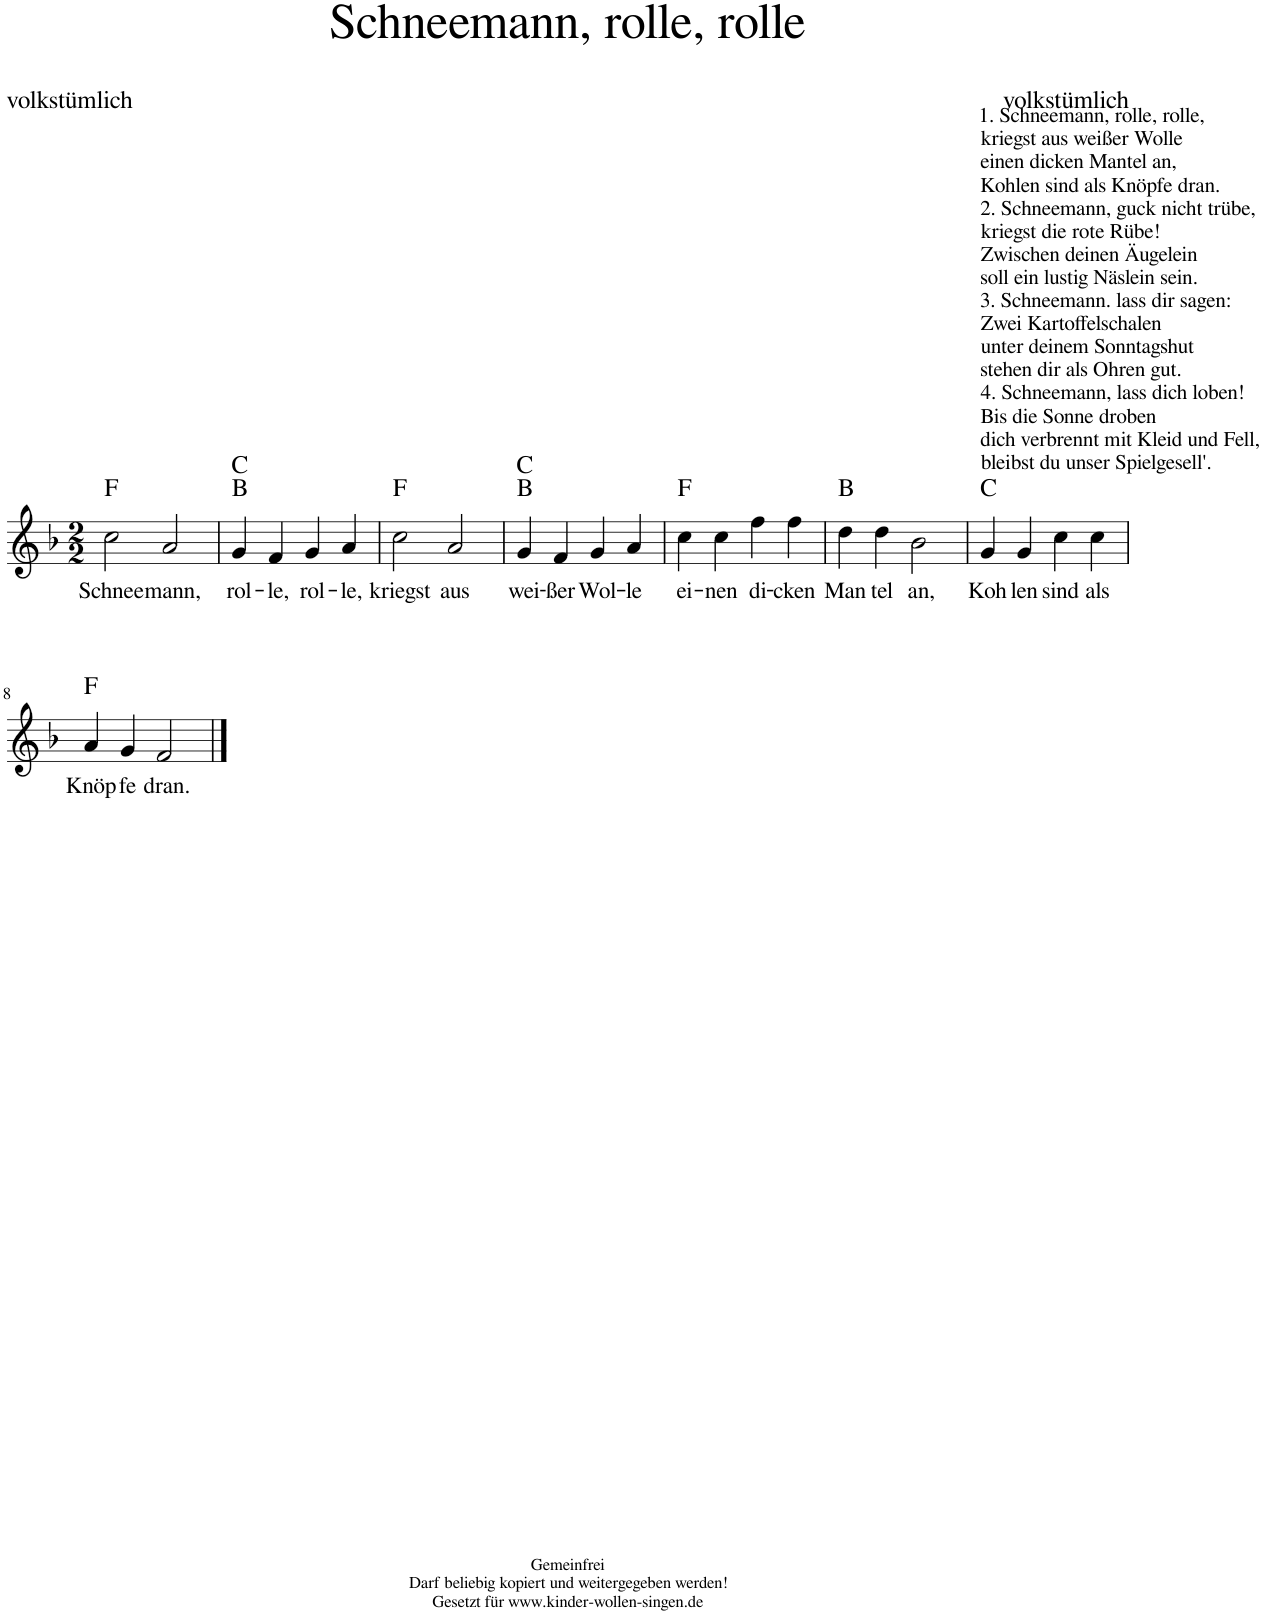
**kern	**text	**harte
*part1	*part1	*part1
*staff1	*staff1	*
*I"Voice	*	*
*clefG2	*	*
*k[b-]	*	*
*M2/2	*	*
=1	=1	=1
!	!LO:LY:b	!
2cc\	Schnee-	F:maj
!	!LO:LY:b	!
2a/	-mann,	.
=2	=2	=2
!	!LO:LY:b	!
4g/	rol-	B:maj C:maj
!	!LO:LY:b	!
4f/	-le,	.
!	!LO:LY:b	!
4g/	rol-	.
!	!LO:LY:b	!
4a/	-le,	.
=3	=3	=3
!	!LO:LY:b	!
2cc\	kriegst	F:maj
!	!LO:LY:b	!
2a/	aus	.
=4	=4	=4
!	!LO:LY:b	!
4g/	wei-	B:maj C:maj
!	!LO:LY:b	!
4f/	-ßer	.
!	!LO:LY:b	!
4g/	Wol-	.
!	!LO:LY:b	!
4a/	-le	.
=5	=5	=5
!	!LO:LY:b	!
4cc\	ei-	F:maj
!	!LO:LY:b	!
4cc\	-nen	.
!	!LO:LY:b	!
4ff\	di-	.
!	!LO:LY:b	!
4ff\	-cken	.
=6	=6	=6
!	!LO:LY:b	!
4dd\	Man-	B:maj
!	!LO:LY:b	!
4dd\	-tel	.
!	!LO:LY:b	!
2b-\	an,	.
=7	=7	=7
!LO:TX:a:t=1. Schneemann, rolle, rolle,	!	!
!LO:TX:a:t=kriegst aus weißer Wolle	!	!
!LO:TX:a:t=einen dicken Mantel an,	!	!
!LO:TX:a:t=Kohlen sind als Knöpfe dran.	!	!
!LO:TX:a:t=2. Schneemann, guck nicht trübe,	!	!
!LO:TX:a:t=kriegst die rote Rübe!	!	!
!LO:TX:a:t=Zwischen deinen Äugelein	!	!
!LO:TX:a:t=soll ein lustig Näslein sein.	!	!
!LO:TX:a:t=3. Schneemann. lass dir sagen&colon;	!	!
!LO:TX:a:t=Zwei Kartoffelschalen	!	!
!LO:TX:a:t=unter deinem Sonntagshut	!	!
!LO:TX:a:t=stehen dir als Ohren gut.	!	!
!LO:TX:a:t=4. Schneemann, lass dich loben!	!	!
!LO:TX:a:t=Bis die Sonne droben	!	!
!LO:TX:a:t=dich verbrennt mit Kleid und Fell,	!	!
!LO:TX:a:t=bleibst du unser Spielgesell'.	!	!
!	!LO:LY:b	!
4g/	Koh-	C:maj
!	!LO:LY:b	!
4g/	-len	.
!	!LO:LY:b	!
4cc\	sind	.
!	!LO:LY:b	!
4cc\	als	.
!!LO:LB:g=z
=8	=8	=8
!	!LO:LY:b	!
4a/	Knöp-	F:maj
!	!LO:LY:b	!
4g/	-fe	.
!	!LO:LY:b	!
2f/	dran.	.
==	==	==
*-	*-	*-
